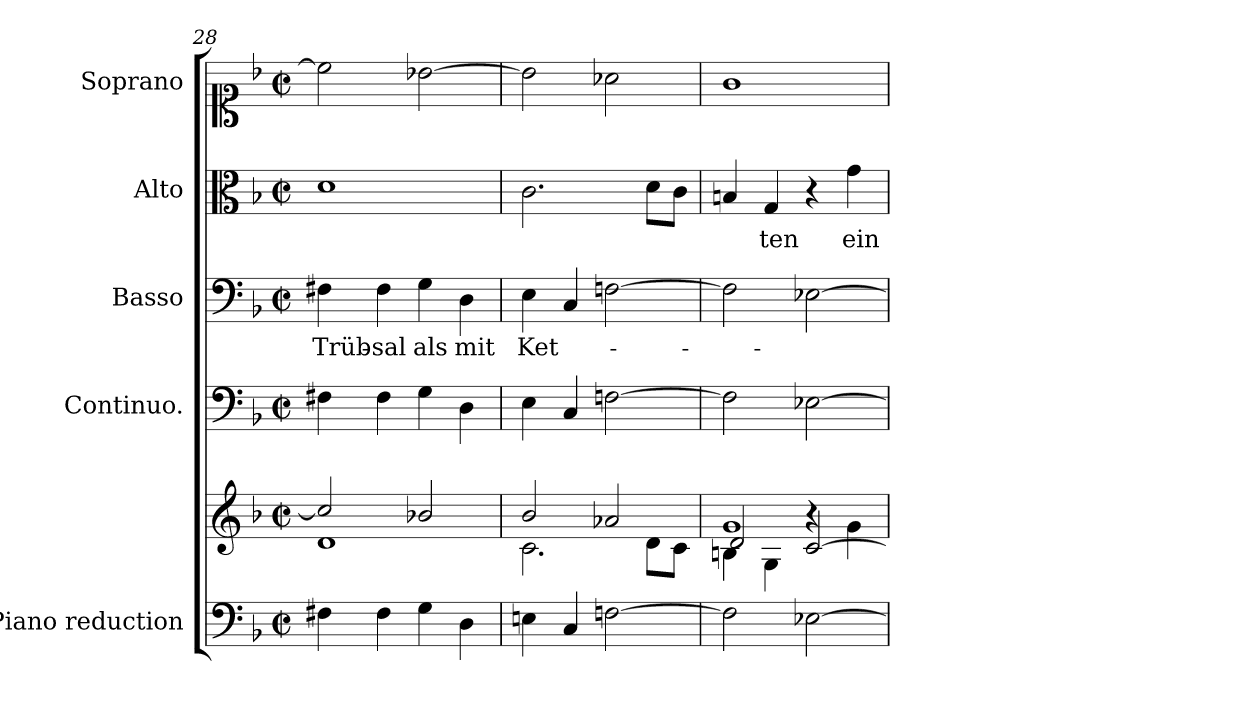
**kern	**kern	**kern	**kern	**text	**kern	**text	**kern
*part5	*part5	*part4	*part3	*part3	*part2	*part2	*part1
*staff6	*staff5	*staff4	*staff3	*staff3	*staff2	*staff2	*staff1
*I"Piano reduction	*	*I"Continuo.	*I"Basso	*	*I"Alto	*	*I"Soprano
*I'Pno	*	*	*	*	*	*	*
*clefF4	*clefG2	*clefF4	*clefF4	*	*clefC3	*	*clefC1
*k[b-]	*k[b-]	*k[b-]	*k[b-]	*	*k[b-]	*	*k[b-]
*F:	*F:	*F:	*F:	*	*F:	*	*F:
*M2/2	*M2/2	*M2/2	*M2/2	*	*M2/2	*	*M2/2
*met(c|)	*met(c|)	*met(c|)	*met(c|)	*	*met(c|)	*	*met(c|)
=28	=28	=28	=28	=28	=28	=28	=28
*	*^	*	*	*	*	*	*
!	!	!	!	!	!LO:LY:b	!	!LO:LY:b	!
4F#X\	2cc/]	1d	4F#X\	4F#X\	Trüb-	1d	--	2cc\]
!	!	!	!	!	!LO:LY:b	!	!	!
4F#\	.	.	4F#\	4F#\	-sal	.	.	.
!	!	!	!	!	!LO:LY:b	!	!	!
4G\	2b-X/	.	4G\	4G\	als	.	.	[2b-X\
!	!	!	!	!	!LO:LY:b	!	!	!
4D\	.	.	4D\	4D\	mit	.	.	.
=29	=29	=29	=29	=29	=29	=29	=29	=29
!	!	!	!	!	!LO:LY:b	!	!	!
4En\	2b-/	2.c\	4E\	4E\	Ket-	2.c\	.	2b-\]
4C/	.	.	4C/	4C/	.	.	.	.
[2Fn\	2a-X/	.	[2Fn\	[2Fn\	.	.	.	2a-X\
.	.	8d\L	.	.	.	8d\L	.	.
.	.	8c\J	.	.	.	8c\J	.	.
!!LO:PB:g=z
=30	=30	=30	=30	=30	=30	=30	=30	=30
*	*	*^	*	*	*	*	*	*
2F\]	1g	4Bn\	2d/	2F\]	2F\]	.	4Bn/	.	1g
!	!	!	!	!	!	!	!	!LO:LY:b	!
.	.	4G\	.	.	.	.	4G/	-ten	.
[2E-X\	.	4r	[<2c/	[2E-X\	[2E-X\	.	4r	.	.
!	!	!	!	!	!	!	!	!LO:LY:b	!
.	.	4g\	.	.	.	.	4g\	ein	.
*	*v	*v	*v	*	*	*	*	*	*
=	=	=	=	=	=	=	=
*-	*-	*-	*-	*-	*-	*-	*-
